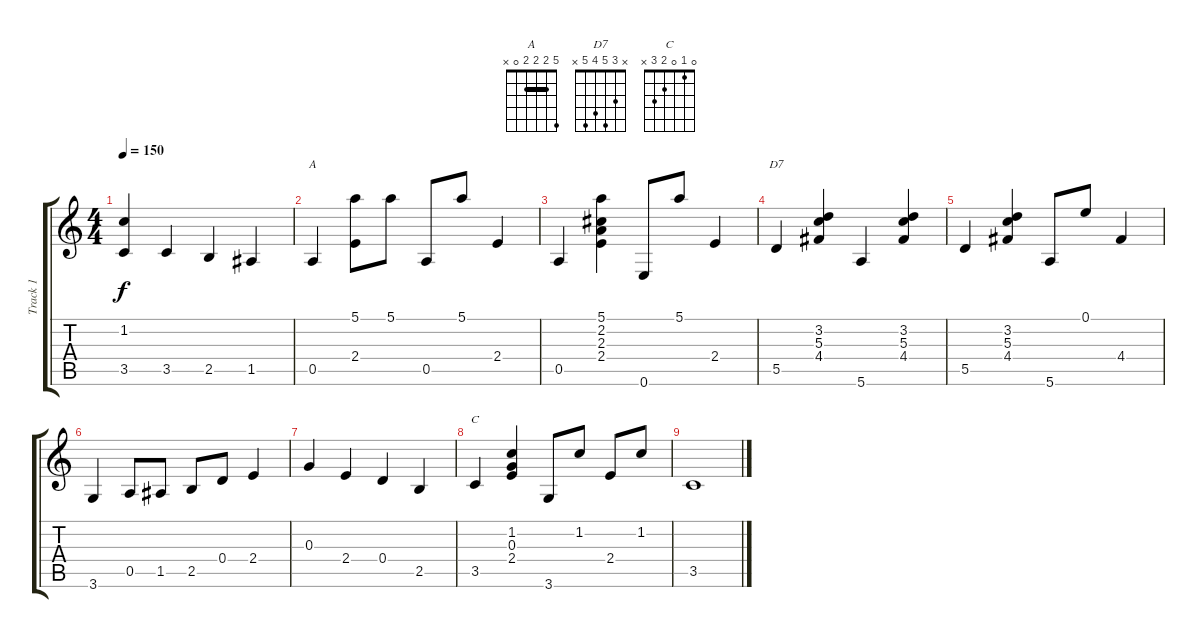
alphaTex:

\track ("Track 1" "Track 1") {instrument acousticguitarnylon}
\staff {score tabs}
\tuning (E4 B3 G3 D3 A2 E2) {hide}
\chord ("A" 5 2 2 2 0 x) {barre 2}
\chord ("D7" x 3 5 4 5 x)
\chord ("C" 0 1 0 2 3 x)
\ts (4 4)
\tempo 150
\clef g2
\ks c
(1.2 3.5).4{dy f} 3.5.4 2.5.4 1.5.4 |
0.5.4{ch "A"} (5.1 2.4).8 5.1.8 0.5.8 5.1.8 2.4.4 |
0.5.4 (5.1 2.2 2.3 2.4).4 0.6.8 5.1.8 2.4.4 |
5.5.4{ch "D7"} (3.2 5.3 4.4).4 5.6.4 (3.2 5.3 4.4).4 |
5.5.4 (3.2 5.3 4.4).4 5.6.8 0.1.8 4.4.4 |
3.6.4 0.5.8 1.5.8 2.5.8 0.4.8 2.4.4 |
0.3.4 2.4.4 0.4.4 2.5.4 |
3.5.4{ch "C"} (1.2 0.3 2.4).4 3.6.8 1.2.8 2.4.8 1.2.8 |
3.5.1
